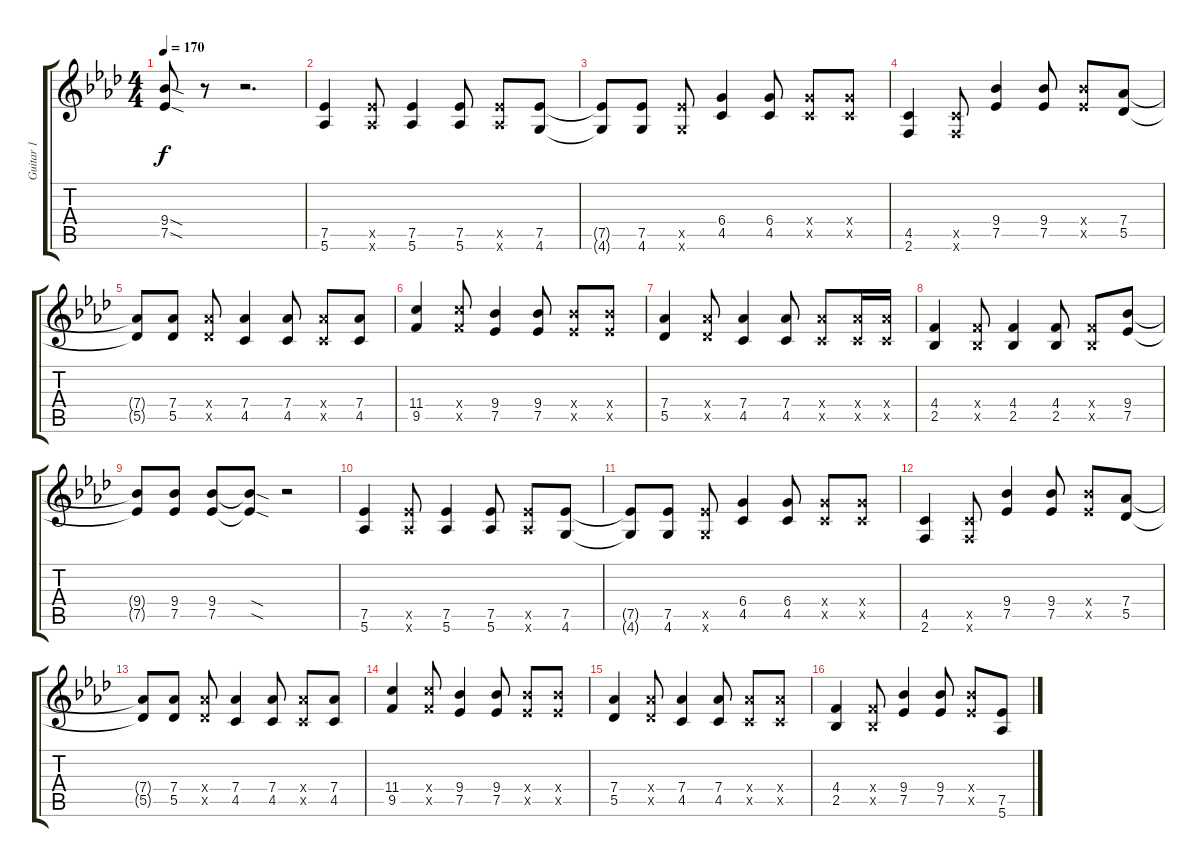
\track ("Guitar 1" "Guitar 1") {instrument overdrivenguitar}
\staff {score tabs}
\tuning (Eb4 Bb3 Gb3 Db3 Ab2 Eb2) {hide}
\ts (4 4)
\tempo 170
\clef g2
\ks ab
(9.4{sod t} 7.5{sod t}).8{dy f} r.8 r.2{d} |
(7.5 5.6).4 (7.5{x} 5.6{x}).8 (7.5 5.6).4 (7.5 5.6).8 (7.5{x} 5.6{x}).8 (7.5 4.6).8 |
(7.5{t} 4.6{t}).8 (7.5 4.6).8 (7.5{x} 4.6{x}).8 (6.4 4.5).4 (6.4 4.5).8 (6.4{x} 4.5{x}).8 (6.4{x} 4.5{x}).8 |
(4.5 2.6).4 (4.5{x} 2.6{x}).8 (9.4 7.5).4 (9.4 7.5).8 (9.4{x} 7.5{x}).8 (7.4 5.5).8 |
(7.4{t} 5.5{t}).8 (7.4 5.5).8 (7.4{x} 5.5{x}).8 (7.4 4.5).4 (7.4 4.5).8 (7.4{x} 4.5{x}).8 (7.4 4.5).8 |
(11.4 9.5).4 (11.4{x} 9.5{x}).8 (9.4 7.5).4 (9.4 7.5).8 (9.4{x} 7.5{x}).8 (9.4{x} 7.5{x}).8 |
(7.4 5.5).4 (7.4{x} 5.5{x}).8 (7.4 4.5).4 (7.4 4.5).8 (7.4{x} 4.5{x}).8 (7.4{x} 4.5{x}).16 (7.4{x} 4.5{x}).16 |
(4.4 2.5).4 (4.4{x} 2.5{x}).8 (4.4 2.5).4 (4.4 2.5).8 (4.4{x} 2.5{x}).8 (9.4 7.5).8 |
(9.4{t} 7.5{t}).8 (9.4 7.5).8 (9.4 7.5).8 (9.4{sod t} 7.5{sod t}).8 r.2 |
(7.5 5.6).4 (7.5{x} 5.6{x}).8 (7.5 5.6).4 (7.5 5.6).8 (7.5{x} 5.6{x}).8 (7.5 4.6).8 |
(7.5{t} 4.6{t}).8 (7.5 4.6).8 (7.5{x} 4.6{x}).8 (6.4 4.5).4 (6.4 4.5).8 (6.4{x} 4.5{x}).8 (6.4{x} 4.5{x}).8 |
(4.5 2.6).4 (4.5{x} 2.6{x}).8 (9.4 7.5).4 (9.4 7.5).8 (9.4{x} 7.5{x}).8 (7.4 5.5).8 |
(7.4{t} 5.5{t}).8 (7.4 5.5).8 (7.4{x} 5.5{x}).8 (7.4 4.5).4 (7.4 4.5).8 (7.4{x} 4.5{x}).8 (7.4 4.5).8 |
(11.4 9.5).4 (11.4{x} 9.5{x}).8 (9.4 7.5).4 (9.4 7.5).8 (9.4{x} 7.5{x}).8 (9.4{x} 7.5{x}).8 |
(7.4 5.5).4 (7.4{x} 5.5{x}).8 (7.4 4.5).4 (7.4 4.5).8 (7.4{x} 4.5{x}).8 (7.4{x} 4.5{x}).8 |
(4.4 2.5).4 (4.4{x} 2.5{x}).8 (9.4 7.5).4 (9.4 7.5).8 (9.4{x} 7.5{x}).8 (7.5 5.6).8
